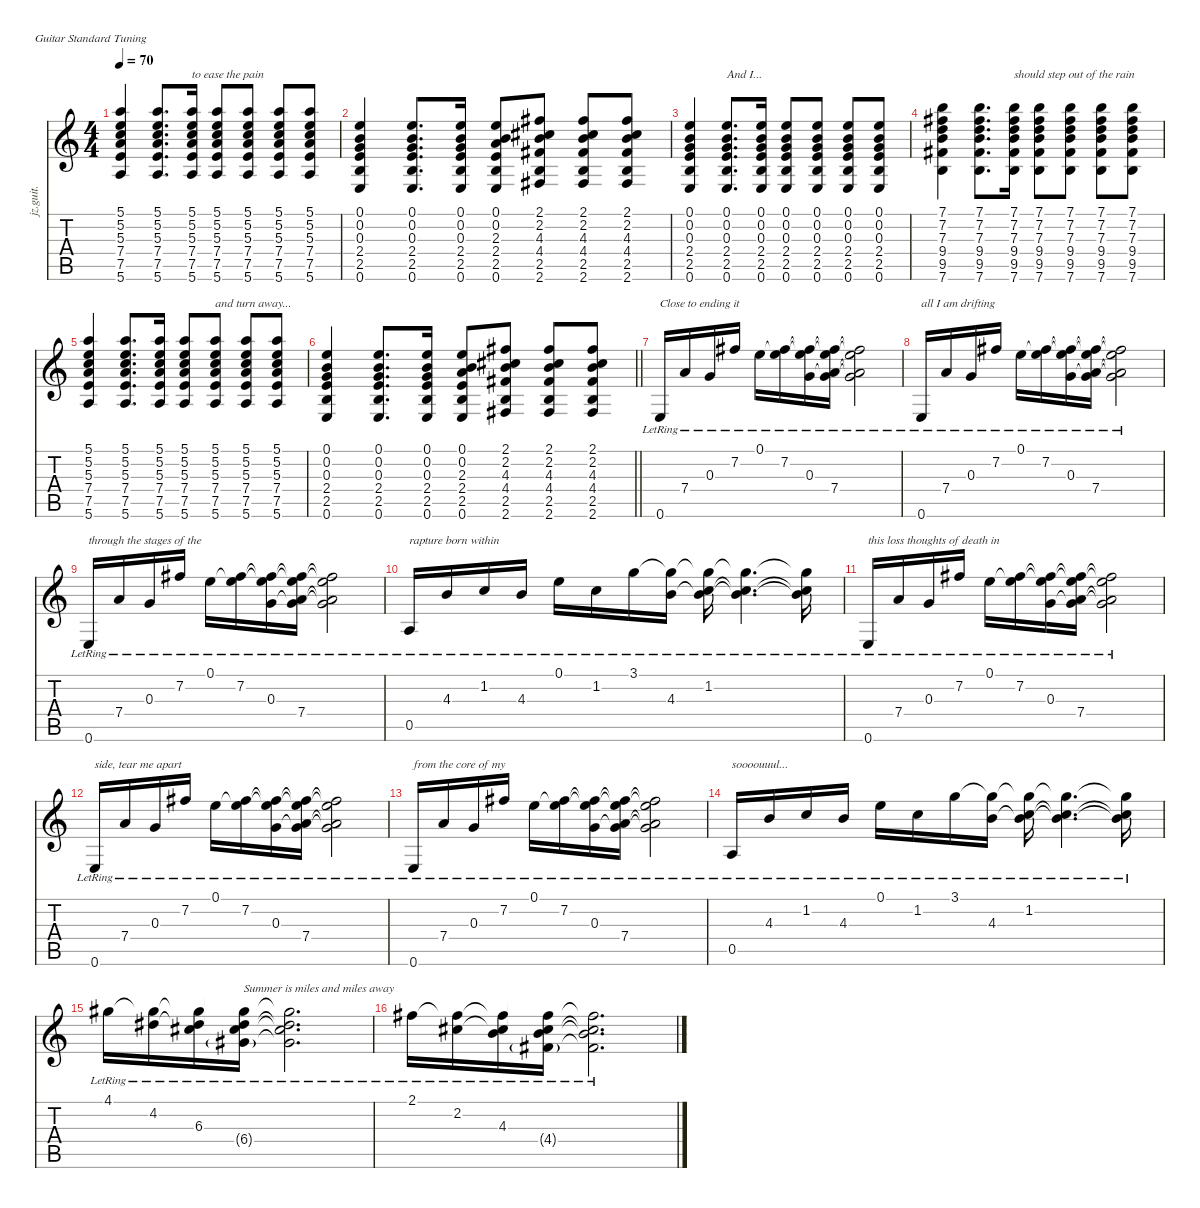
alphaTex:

\defaultSystemsLayout 4
\hideDynamics
\bracketExtendMode nobrackets
\otherSystemsTrackNameOrientation horizontal
\track ("Guitar 1" "jz.guit.") {defaultSystemsLayout 4 mute instrument electricguitarjazz}
\staff {score tabs}
\tuning (E4 B3 G3 D3 A2 E2)
\ts (4 4)
\tempo 70
\clef g2
\ks c
(5.1 5.2 5.3 7.4 7.5 5.6).4{dy f beam Up} (5.1 5.2 5.3 7.4 7.5 5.6).8{d beam Up} (5.1 5.2 5.3 7.4 7.5 5.6).16{txt "to ease the pain" beam Up} (5.1 5.2 5.3 7.4 7.5 5.6).8{beam Up} (5.1 5.2 5.3 7.4 7.5 5.6).8{beam Up} (5.1 5.2 5.3 7.4 7.5 5.6).8{beam Up} (5.1 5.2 5.3 7.4 7.5 5.6).8{beam Up} |
(0.1 0.2 0.3 2.4 2.5 0.6).4{beam Up} (0.1 0.2 0.3 2.4 2.5 0.6).8{d beam Up} (0.1 0.2 0.3 2.4 2.5 0.6).16{beam Up} (0.1 0.2 2.3 2.4 2.5 0.6).8{beam Up} (2.1{acc #} 2.2{acc #} 4.3 4.4{acc #} 2.5 2.6{acc #}).8{beam Up} (2.1{acc #} 2.2{acc #} 4.3 4.4{acc #} 2.5 2.6{acc #}).8{beam Up} (2.1{acc #} 2.2{acc #} 4.3 4.4{acc #} 2.5 2.6{acc #}).8{beam Up} |
(0.1 0.2 0.3 2.4 2.5 0.6).4{beam Up} (0.1 0.2 0.3 2.4 2.5 0.6).8{d txt "And I..." beam Up} (0.1 0.2 0.3 2.4 2.5 0.6).16{beam Up} (0.1 0.2 0.3 2.4 2.5 0.6).8{beam Up} (0.1 0.2 0.3 2.4 2.5 0.6).8{beam Up} (0.1 0.2 0.3 2.4 2.5 0.6).8{beam Up} (0.1 0.2 0.3 2.4 2.5 0.6).8{beam Up} |
(7.1 7.2{acc #} 7.3 9.4 9.5{acc #} 7.6).4{beam Down} (7.1 7.2{acc #} 7.3 9.4 9.5{acc #} 7.6).8{d beam Down} (7.1 7.2{acc #} 7.3 9.4 9.5{acc #} 7.6).16{txt "should step out of the rain" beam Down} (7.1 7.2{acc #} 7.3 9.4 9.5{acc #} 7.6).8{beam Down} (7.1 7.2{acc #} 7.3 9.4 9.5{acc #} 7.6).8{beam Down} (7.1 7.2{acc #} 7.3 9.4 9.5{acc #} 7.6).8{beam Down} (7.1 7.2{acc #} 7.3 9.4 9.5{acc #} 7.6).8{beam Down} |
(5.1 5.2 5.3 7.4 7.5 5.6).4{beam Up} (5.1 5.2 5.3 7.4 7.5 5.6).8{d beam Up} (5.1 5.2 5.3 7.4 7.5 5.6).16{beam Up} (5.1 5.2 5.3 7.4 7.5 5.6).8{beam Up} (5.1 5.2 5.3 7.4 7.5 5.6).8{txt "and turn away..." beam Up} (5.1 5.2 5.3 7.4 7.5 5.6).8{beam Up} (5.1 5.2 5.3 7.4 7.5 5.6).8{beam Up} |
\barLineRight lightlight
(0.1 0.2 0.3 2.4 2.5 0.6).4{beam Up} (0.1 0.2 0.3 2.4 2.5 0.6).8{d beam Up} (0.1 0.2 0.3 2.4 2.5 0.6).16{beam Up} (0.1 0.2 2.3 2.4 2.5 0.6).8{beam Up} (2.1{acc #} 2.2{acc #} 4.3 4.4{acc #} 2.5 2.6{acc #}).8{beam Up} (2.1{acc #} 2.2{acc #} 4.3 4.4{acc #} 2.5 2.6{acc #}).8{beam Up} (2.1{acc #} 2.2{acc #} 4.3 4.4{acc #} 2.5 2.6{acc #}).8{beam Up} |
0.6{lr}.16{txt "Close to ending it " instrument electricguitarjazz beam Up} 7.4{lr}.16{beam Up} 0.3{lr}.16{beam Up} 7.2{lr acc #}.16{beam Up} 0.1{lr}.16{beam Down} (7.2{lr acc #} 0.1{lr t}).16{beam Down} (0.3{lr} 0.1{t} 7.2{lr t acc #}).16{beam Down} (7.4{lr} 0.1{t} 7.2{t acc #} 0.3{lr t}).16{beam Down} (0.1{t} 7.2{t acc #} 0.3{lr t} 7.4{lr t}).2{beam Down} |
0.6{lr}.16{txt "all I am drifting" beam Up} 7.4{lr}.16{beam Up} 0.3{lr}.16{beam Up} 7.2{lr acc #}.16{beam Up} 0.1{lr}.16{beam Down} (7.2{lr acc #} 0.1{lr t}).16{beam Down} (0.3{lr} 0.1{t} 7.2{lr t acc #}).16{beam Down} (7.4{lr} 0.1{t} 7.2{t acc #} 0.3{lr t}).16{beam Down} (0.1{t} 7.2{t acc #} 0.3{lr t} 7.4{lr t}).2{beam Down} |
0.6{lr}.16{txt "through the stages of the" beam Up} 7.4{lr}.16{beam Up} 0.3{lr}.16{beam Up} 7.2{lr acc #}.16{beam Up} 0.1{lr}.16{beam Down} (7.2{lr acc #} 0.1{lr t}).16{beam Down} (0.3{lr} 0.1{t} 7.2{lr t acc #}).16{beam Down} (7.4{lr} 0.1{t} 7.2{t acc #} 0.3{lr t}).16{beam Down} (0.1{t} 7.2{t acc #} 0.3{lr t} 7.4{lr t}).2{beam Down} |
0.5{lr}.16{txt "rapture born within" beam Up} 4.3{lr}.16{beam Up} 1.2{lr}.16{beam Up} 4.3{lr}.16{beam Up} 0.1{lr}.16{beam Down} 1.2{lr}.16{beam Down} 3.1{lr}.16{beam Down} (4.3{lr} 3.1{lr t}).16{beam Down} (1.2{lr} 3.1{t} 4.3{lr t}).16{beam Down} (3.1{t} 1.2{lr t} 4.3{lr t}).4{d beam Down} (3.1{t} 1.2{lr t} 4.3{lr t}).16{beam Down} |
0.6{lr}.16{txt "this loss thoughts of death in" beam Up} 7.4{lr}.16{beam Up} 0.3{lr}.16{beam Up} 7.2{lr acc #}.16{beam Up} 0.1{lr}.16{beam Down} (7.2{lr acc #} 0.1{lr t}).16{beam Down} (0.3{lr} 0.1{t} 7.2{lr t acc #}).16{beam Down} (7.4{lr} 0.1{t} 7.2{t acc #} 0.3{lr t}).16{beam Down} (0.1{t} 7.2{t acc #} 0.3{lr t} 7.4{lr t}).2{beam Down} |
0.6{lr}.16{txt "side, tear me apart " beam Up} 7.4{lr}.16{beam Up} 0.3{lr}.16{beam Up} 7.2{lr acc #}.16{beam Up} 0.1{lr}.16{beam Down} (7.2{lr acc #} 0.1{lr t}).16{beam Down} (0.3{lr} 0.1{t} 7.2{lr t acc #}).16{beam Down} (7.4{lr} 0.1{t} 7.2{t acc #} 0.3{lr t}).16{beam Down} (0.1{t} 7.2{t acc #} 0.3{lr t} 7.4{lr t}).2{beam Down} |
0.6{lr}.16{txt "from the core of my" beam Up} 7.4{lr}.16{beam Up} 0.3{lr}.16{beam Up} 7.2{lr acc #}.16{beam Up} 0.1{lr}.16{beam Down} (7.2{lr acc #} 0.1{lr t}).16{beam Down} (0.3{lr} 0.1{t} 7.2{lr t acc #}).16{beam Down} (7.4{lr} 0.1{t} 7.2{t acc #} 0.3{lr t}).16{beam Down} (0.1{t} 7.2{t acc #} 0.3{lr t} 7.4{lr t}).2{beam Down} |
0.5{lr}.16{txt "soooouuul..." beam Up} 4.3{lr}.16{beam Up} 1.2{lr}.16{beam Up} 4.3{lr}.16{beam Up} 0.1{lr}.16{beam Down} 1.2{lr}.16{beam Down} 3.1{lr}.16{beam Down} (4.3{lr} 3.1{lr t}).16{beam Down} (1.2{lr} 3.1{t} 4.3{lr t}).16{beam Down} (3.1{t} 1.2{lr t} 4.3{lr t}).4{d beam Down} (3.1{t} 1.2{lr t} 4.3{lr t}).16{beam Down} |
4.1{lr acc #}.16{beam Down} (4.2{lr acc #} 4.1{lr t acc #}).16{beam Down} (6.3{lr acc #} 4.1{t acc #} 4.2{lr t acc #}).16{beam Down} (6.4{g lr acc #} 4.1{t acc #} 4.2{t acc #} 6.3{lr t acc #}).16{txt "Summer is miles and miles away" dy mf beam Down} (4.1{t acc #} 4.2{t acc #} 6.3{lr t acc #} 6.4{lr t acc #}).2{d dy f beam Down} |
2.1{lr acc #}.16{beam Down} (2.2{lr acc #} 2.1{lr t acc #}).16{beam Down} (4.3{lr} 2.1{t acc #} 2.2{lr t acc #}).16{beam Down} (4.4{g lr acc #} 2.1{t acc #} 2.2{t acc #} 4.3{lr t}).16{dy mf beam Down} (2.1{t acc #} 2.2{t acc #} 4.3{lr t} 4.4{lr t acc #}).2{d dy f beam Down}
